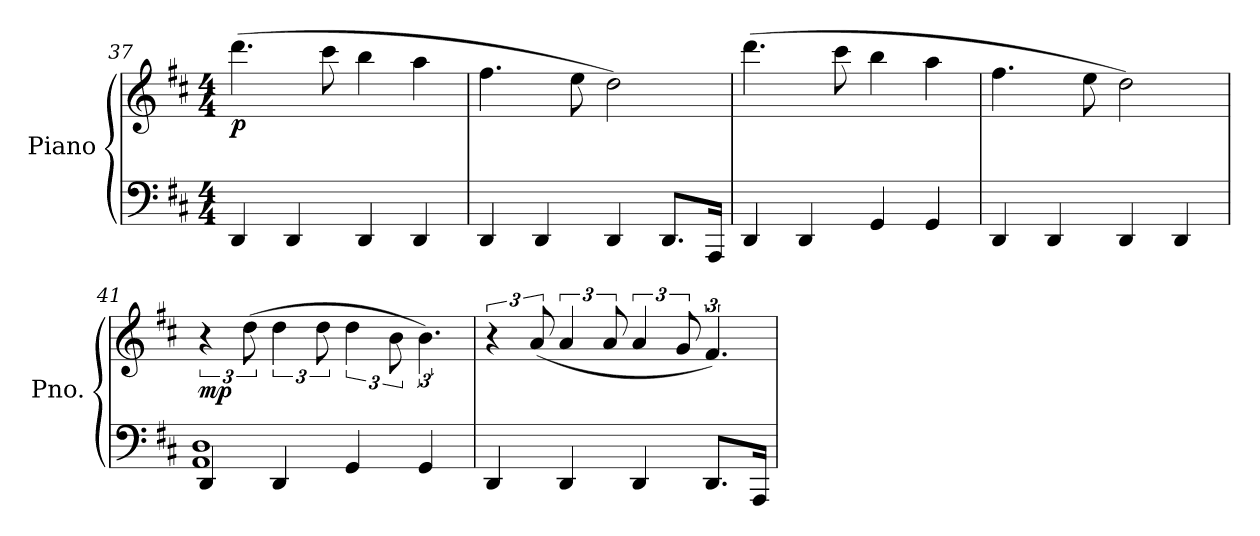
**kern	**kern	**dynam
*part1	*part1	*part1
*staff2	*staff1	*staff1/2
*I"Piano	*	*
*I'Pno.	*	*
*clefF4	*clefG2	*
*k[f#c#]	*k[f#c#]	*
*M4/4	*M4/4	*
=37	=37	=37
!	!	!LO:DY:b
4DD/	(>4.ddd\	p
4DD/	.	.
.	8ccc#\	.
4DD/	4bb\	.
4DD/	4aa\	.
=38	=38	=38
4DD/	4.ff#\	.
4DD/	.	.
.	8ee\	.
4DD/	2dd\)	.
8.DD/L	.	.
16AAA/Jk	.	.
=39	=39	=39
4DD/	(>4.ddd\	.
4DD/	.	.
.	8ccc#\	.
4GG/	4bb\	.
4GG/	4aa\	.
=40	=40	=40
4DD/	4.ff#\	.
4DD/	.	.
.	8ee\	.
4DD/	2dd\)	.
4DD/	.	.
=41	=41	=41
*^	*	*
!	!	!	!LO:DY:b
4DD/	1AA 1D	6r	mp
.	.	(>12dd\	.
4DD/	.	6dd\	.
.	.	12dd\	.
4GG/	.	6dd\	.
.	.	12b\	.
4GG/	.	6.b\)	.
*v	*v	*	*
!!LO:PB:g=z
=42	=42	=42
4DD/	6r	.
.	(>12a/	.
4DD/	6a/	.
.	12a/	.
4DD/	6a/	.
.	12g/	.
8.DD/L	6.f#/)	.
16AAA/Jk	.	.
=	=	=
*-	*-	*-
